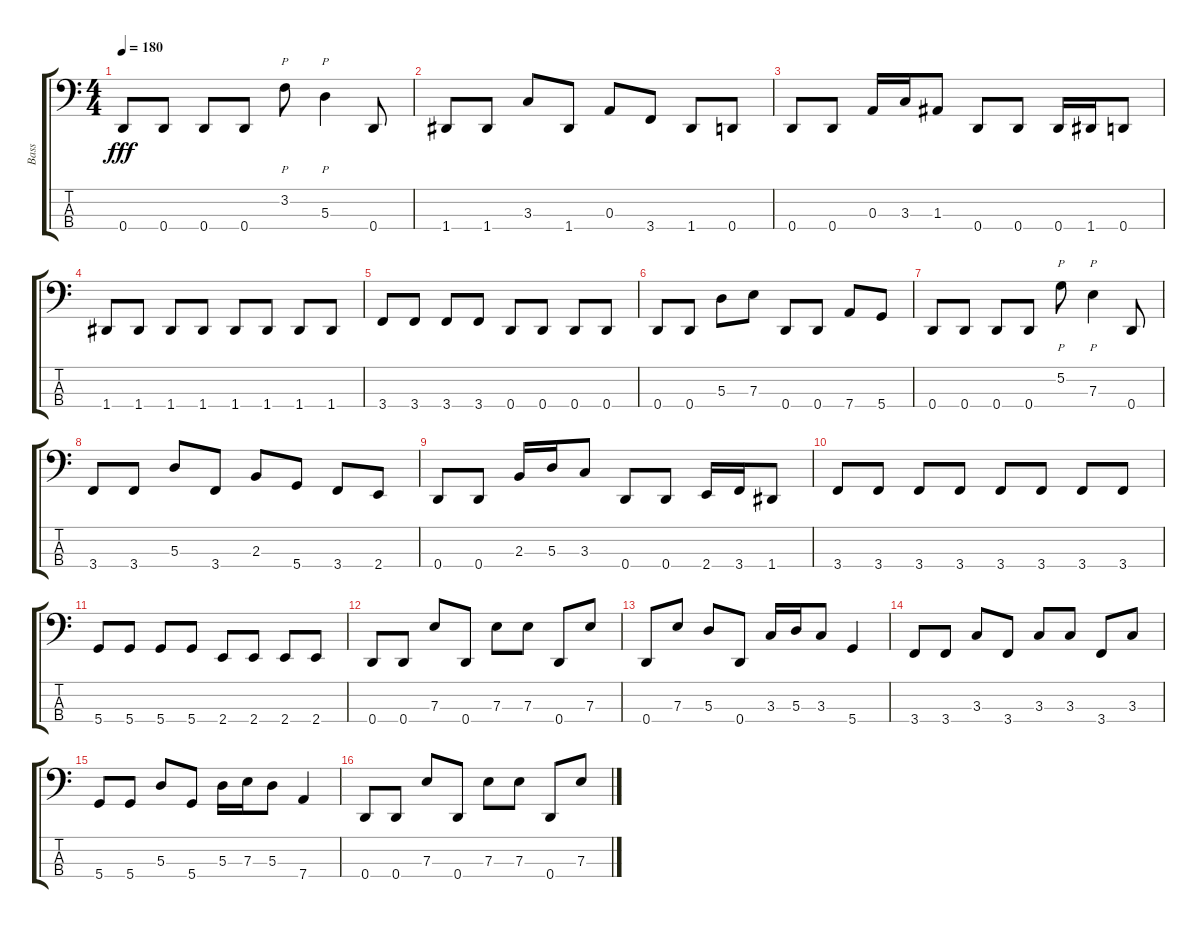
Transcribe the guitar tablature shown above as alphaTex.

\track ("Bass" "Bass") {instrument electricbassfinger}
\staff {score tabs}
\tuning (G2 D2 A1 D1) {hide}
\ts (4 4)
\tempo 180
\clef f4
\ks c
0.4.8{dy fff} 0.4.8 0.4.8 0.4.8 3.2.8{p} 5.3.4{p} 0.4.8 |
1.4.8 1.4.8 3.3.8 1.4.8 0.3.8 3.4.8 1.4.8 0.4.8 |
0.4.8 0.4.8 0.3.16 3.3.16 1.3.8 0.4.8 0.4.8 0.4.16 1.4.16 0.4.8 |
1.4.8 1.4.8 1.4.8 1.4.8 1.4.8 1.4.8 1.4.8 1.4.8 |
3.4.8 3.4.8 3.4.8 3.4.8 0.4.8 0.4.8 0.4.8 0.4.8 |
0.4.8 0.4.8 5.3.8 7.3.8 0.4.8 0.4.8 7.4.8 5.4.8 |
0.4.8 0.4.8 0.4.8 0.4.8 5.2.8{p} 7.3.4{p} 0.4.8 |
3.4.8 3.4.8 5.3.8 3.4.8 2.3.8 5.4.8 3.4.8 2.4.8 |
0.4.8 0.4.8 2.3.16 5.3.16 3.3.8 0.4.8 0.4.8 2.4.16 3.4.16 1.4.8 |
3.4.8 3.4.8 3.4.8 3.4.8 3.4.8 3.4.8 3.4.8 3.4.8 |
5.4.8 5.4.8 5.4.8 5.4.8 2.4.8 2.4.8 2.4.8 2.4.8 |
0.4.8 0.4.8 7.3.8 0.4.8 7.3.8 7.3.8 0.4.8 7.3.8 |
0.4.8 7.3.8 5.3.8 0.4.8 3.3.16 5.3.16 3.3.8 5.4.4 |
3.4.8 3.4.8 3.3.8 3.4.8 3.3.8 3.3.8 3.4.8 3.3.8 |
5.4.8 5.4.8 5.3.8 5.4.8 5.3.16 7.3.16 5.3.8 7.4.4 |
0.4.8 0.4.8 7.3.8 0.4.8 7.3.8 7.3.8 0.4.8 7.3.8
